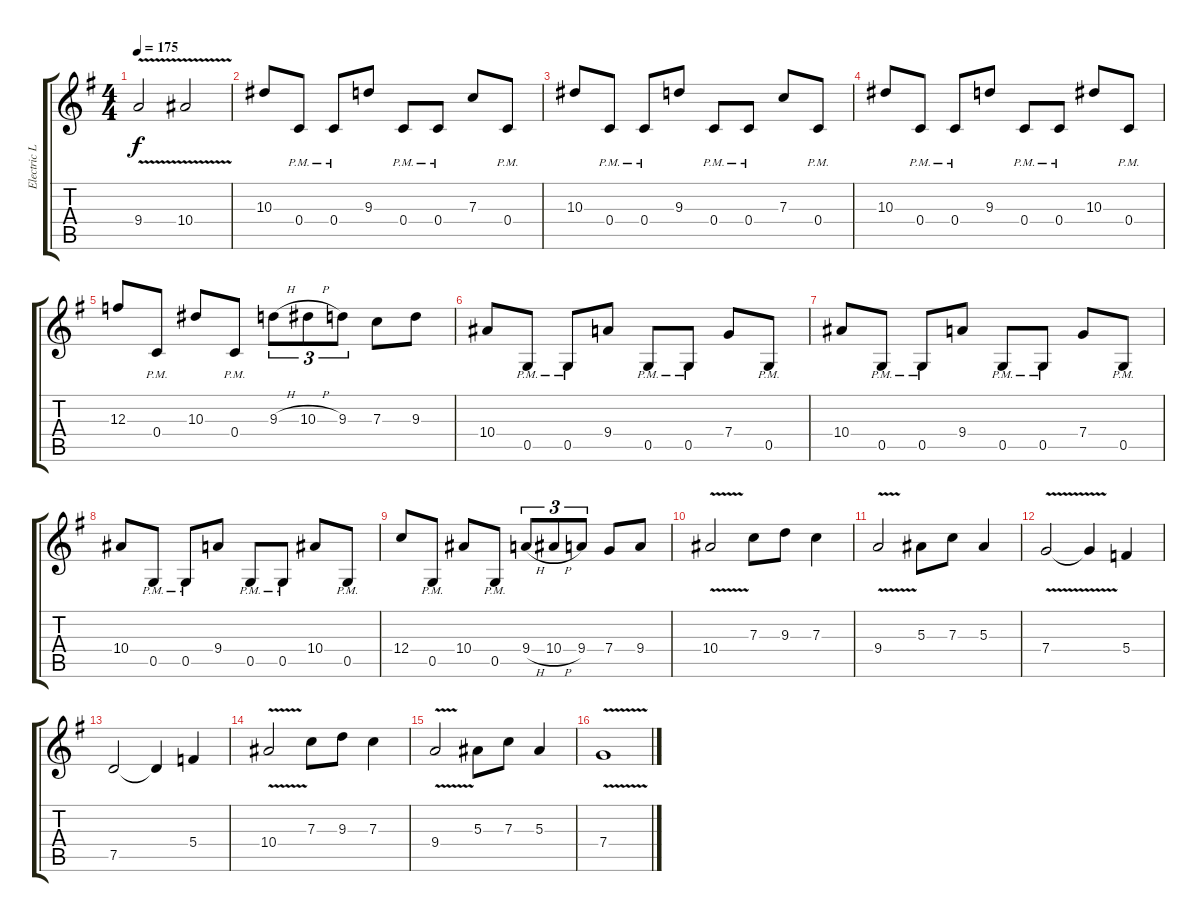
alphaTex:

\track ("Electric Lead" "Electric L") {instrument distortionguitar}
\staff {score tabs}
\tuning (D4 A3 F3 C3 G2 D2) {hide}
\ts (4 4)
\tempo 175
\clef g2
\ks g
9.4{v}.2{dy f} 10.4{v}.2 |
10.3.8 0.4{pm}.8 0.4{pm}.8 9.3.8 0.4{pm}.8 0.4{pm}.8 7.3.8 0.4{pm}.8 |
10.3.8 0.4{pm}.8 0.4{pm}.8 9.3.8 0.4{pm}.8 0.4{pm}.8 7.3.8 0.4{pm}.8 |
10.3.8 0.4{pm}.8 0.4{pm}.8 9.3.8 0.4{pm}.8 0.4{pm}.8 10.3.8 0.4{pm}.8 |
12.3.8 0.4{pm}.8 10.3.8 0.4{pm}.8 9.3{h}.8{tu (3 2)} 10.3{h}.8{tu (3 2)} 9.3.8{tu (3 2)} 7.3.8 9.3.8 |
10.4.8 0.5{pm}.8 0.5{pm}.8 9.4.8 0.5{pm}.8 0.5{pm}.8 7.4.8 0.5{pm}.8 |
10.4.8 0.5{pm}.8 0.5{pm}.8 9.4.8 0.5{pm}.8 0.5{pm}.8 7.4.8 0.5{pm}.8 |
10.4.8 0.5{pm}.8 0.5{pm}.8 9.4.8 0.5{pm}.8 0.5{pm}.8 10.4.8 0.5{pm}.8 |
12.4.8 0.5{pm}.8 10.4.8 0.5{pm}.8 9.4{h}.8{tu (3 2)} 10.4{h}.8{tu (3 2)} 9.4.8{tu (3 2)} 7.4.8 9.4.8 |
10.4{v}.2 7.3.8 9.3.8 7.3.4 |
9.4{v}.2 5.3.8 7.3.8 5.3.4 |
7.4{v}.2 7.4{t}.4 5.4.4 |
7.5.2 7.5{t}.4 5.4.4 |
10.4{v}.2 7.3.8 9.3.8 7.3.4 |
9.4{v}.2 5.3.8 7.3.8 5.3.4 |
7.4{v}.1
